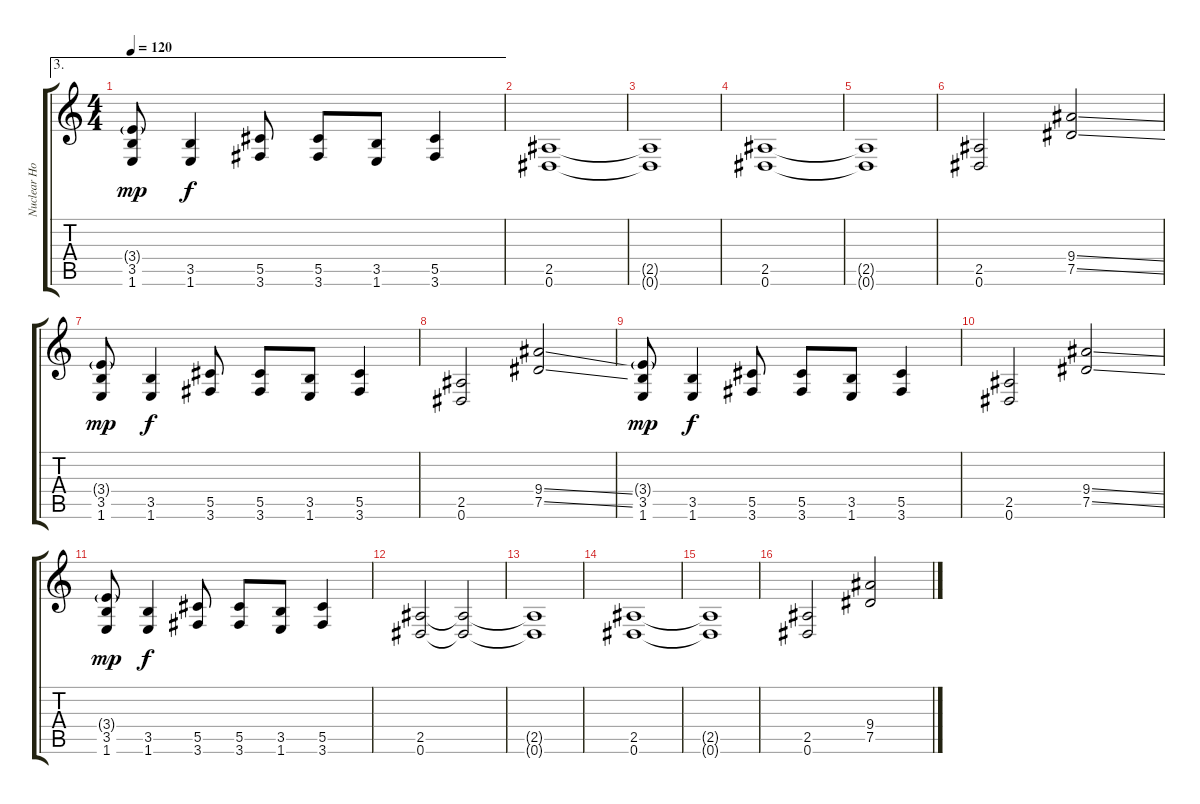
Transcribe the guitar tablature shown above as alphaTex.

\track ("Nuclear Holocausto" "Nuclear Ho") {instrument distortionguitar}
\staff {score tabs}
\tuning (Eb4 Bb3 Gb3 Db3 Ab2 Eb2) {hide}
\ae 3
\ts (4 4)
\tempo 120
\clef g2
\ks c
(3.4{g} 3.5 1.6).8{dy mp} (3.5 1.6).4{dy f} (5.5 3.6).8 (5.5 3.6).8 (3.5 1.6).8 (5.5 3.6).4 |
(2.5 0.6).1 |
(2.5{t} 0.6{t}).1 |
(2.5 0.6).1 |
(2.5{t} 0.6{t}).1 |
(2.5 0.6).2 (9.4{ss} 7.5{ss}).2 |
(3.4{g} 3.5 1.6).8{dy mp} (3.5 1.6).4{dy f} (5.5 3.6).8 (5.5 3.6).8 (3.5 1.6).8 (5.5 3.6).4 |
(2.5 0.6).2{volume 16} (9.4{ss} 7.5{ss}).2{volume 10} |
(3.4{g} 3.5 1.6).8{dy mp} (3.5 1.6).4{dy f} (5.5 3.6).8 (5.5 3.6).8 (3.5 1.6).8 (5.5 3.6).4 |
(2.5 0.6).2 (9.4{ss} 7.5{ss}).2 |
(3.4{g} 3.5 1.6).8{dy mp} (3.5 1.6).4{dy f} (5.5 3.6).8 (5.5 3.6).8 (3.5 1.6).8 (5.5 3.6).4 |
(2.5 0.6).2{volume 10} (2.5{t} 0.6{t}).2{volume 4} |
(2.5{t} 0.6{t}).1 |
(2.5 0.6).1 |
(2.5{t} 0.6{t}).1 |
(2.5 0.6).2 (9.4{ss} 7.5{ss}).2
